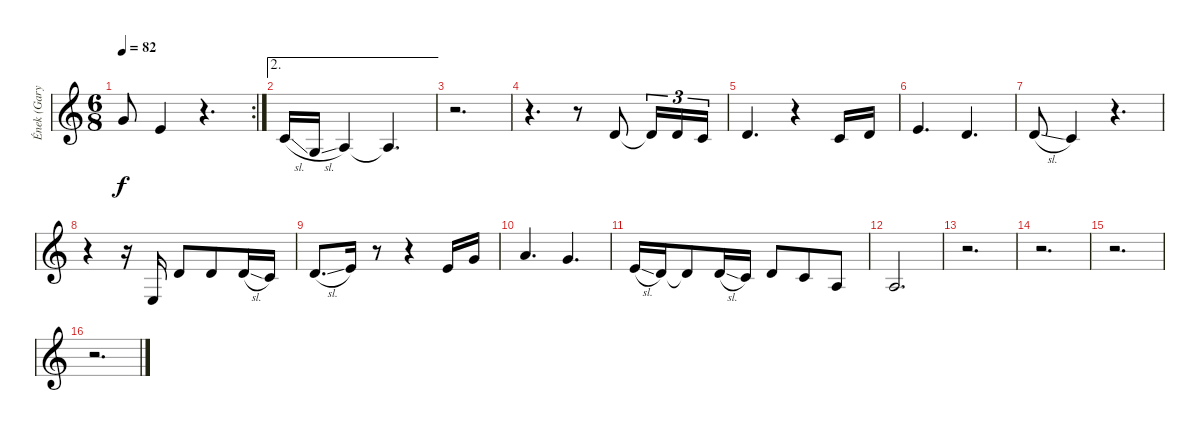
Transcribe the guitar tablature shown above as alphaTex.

\track ("Ének (Gary Moore)" "Ének (Gary") {instrument tenorsax}
\staff {score}
\tuning (E4 B3 G3 D3 A2 E2) {hide}
\rc 2
\ts (6 8)
\tempo 82
\clef g2
\ks c
3.1.8{dy f} 0.1.4 r.4{d} |
\ae 2
5.3{sl}.16 0.3{sl}.16 2.3.4 2.3{t}.4{d} |
r.2{d} |
r.4{d} r.8 3.2.8 3.2{t}.16{tu (3 2)} 3.2.16{tu (3 2)} 1.2.16{tu (3 2)} |
3.2.4{d} r.4 1.2.16 3.2.16 |
0.1.4{d} 3.2.4{d} |
3.2{sl}.8 1.2.4 r.4{d} |
r.4 r.16 2.4.16 3.2.8 3.2.8 3.2{sl}.16 1.2.16 |
3.2{sl}.8{d} 5.2.16 r.8 r.4 0.1.16 3.1.16 |
5.1.4{d} 3.1.4{d} |
5.2{sl}.16 3.2.16 3.2{t}.8 3.2{sl}.16 1.2.16 3.2.8 1.2.8 2.3.8 |
2.3.2{d} |
r.2{d} |
r.2{d} |
r.2{d} |
r.2{d}
